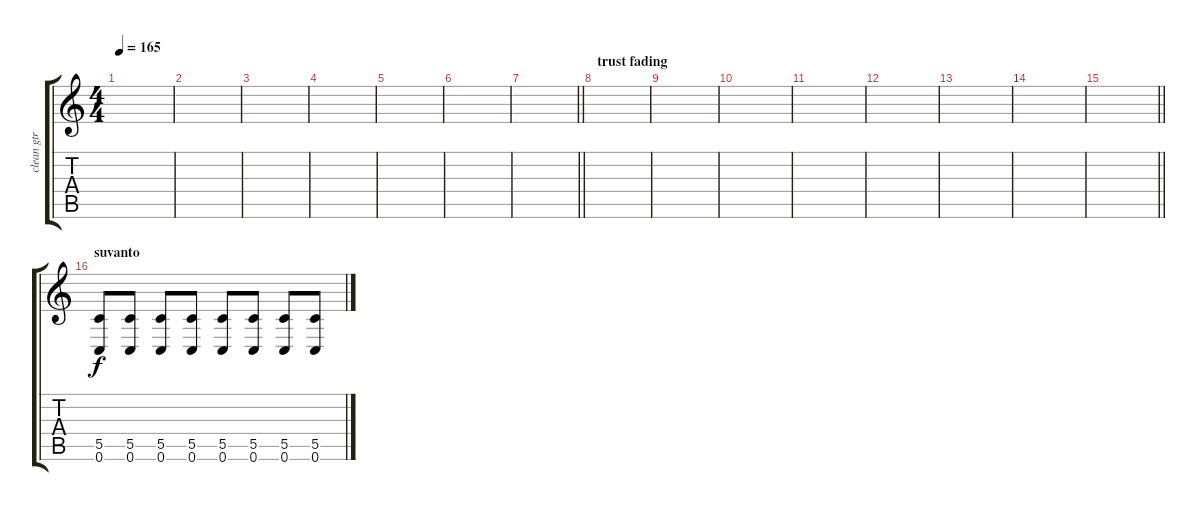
\track ("clean gtr -mikko" "clean gtr ") {instrument electricguitarclean}
\staff {score tabs}
\tuning (D4 A3 F3 C3 G2 C2) {hide}
\ts (4 4)
\tempo 165
\clef g2
\ks c
|
|
|
|
|
|
\barLineRight lightlight
|
\section ("" "trust fading")
|
|
|
|
|
|
|
\barLineRight lightlight
|
\section ("" "suvanto")
(5.5 0.6).8 (5.5 0.6).8 (5.5 0.6).8 (5.5 0.6).8 (5.5 0.6).8 (5.5 0.6).8 (5.5 0.6).8 (5.5 0.6).8
